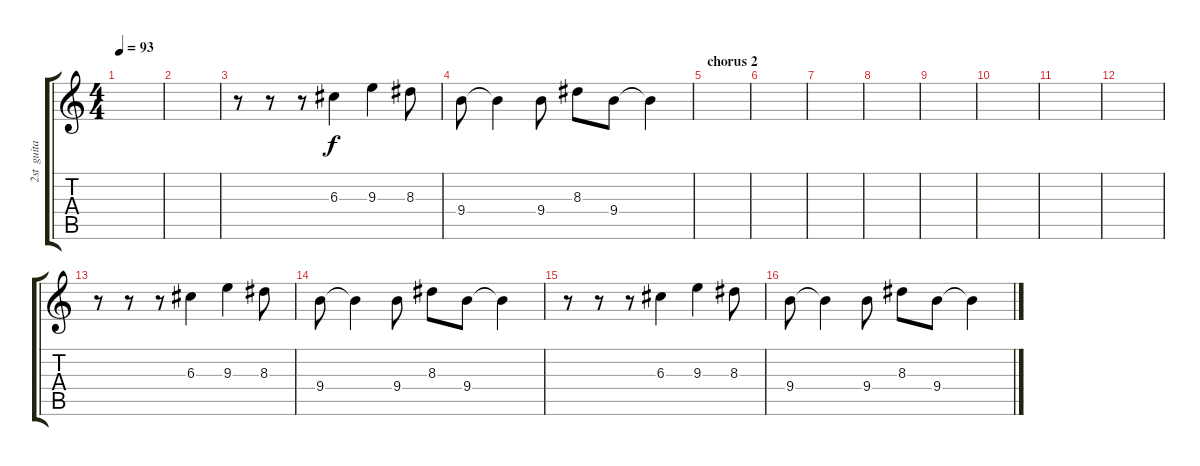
\track ("2st  guitar" "2st  guita") {instrument overdrivenguitar}
\staff {score tabs}
\tuning (E4 B3 G3 D3 A2 E2) {hide}
\ts (4 4)
\tempo 93
\clef g2
\ks c
|
|
r.8 r.8 r.8 6.3.4 9.3.4 8.3.8 |
9.4.8 9.4{t}.4 9.4.8 8.3.8 9.4.8 9.4{t}.4 |
\section ("" "chorus 2")
|
|
|
|
|
|
|
|
r.8{volume 16 instrument overdrivenguitar} r.8 r.8 6.3.4 9.3.4 8.3.8 |
9.4.8 9.4{t}.4 9.4.8 8.3.8 9.4.8 9.4{t}.4 |
r.8{volume 16 instrument overdrivenguitar} r.8 r.8 6.3.4 9.3.4 8.3.8 |
9.4.8 9.4{t}.4 9.4.8 8.3.8 9.4.8 9.4{t}.4
